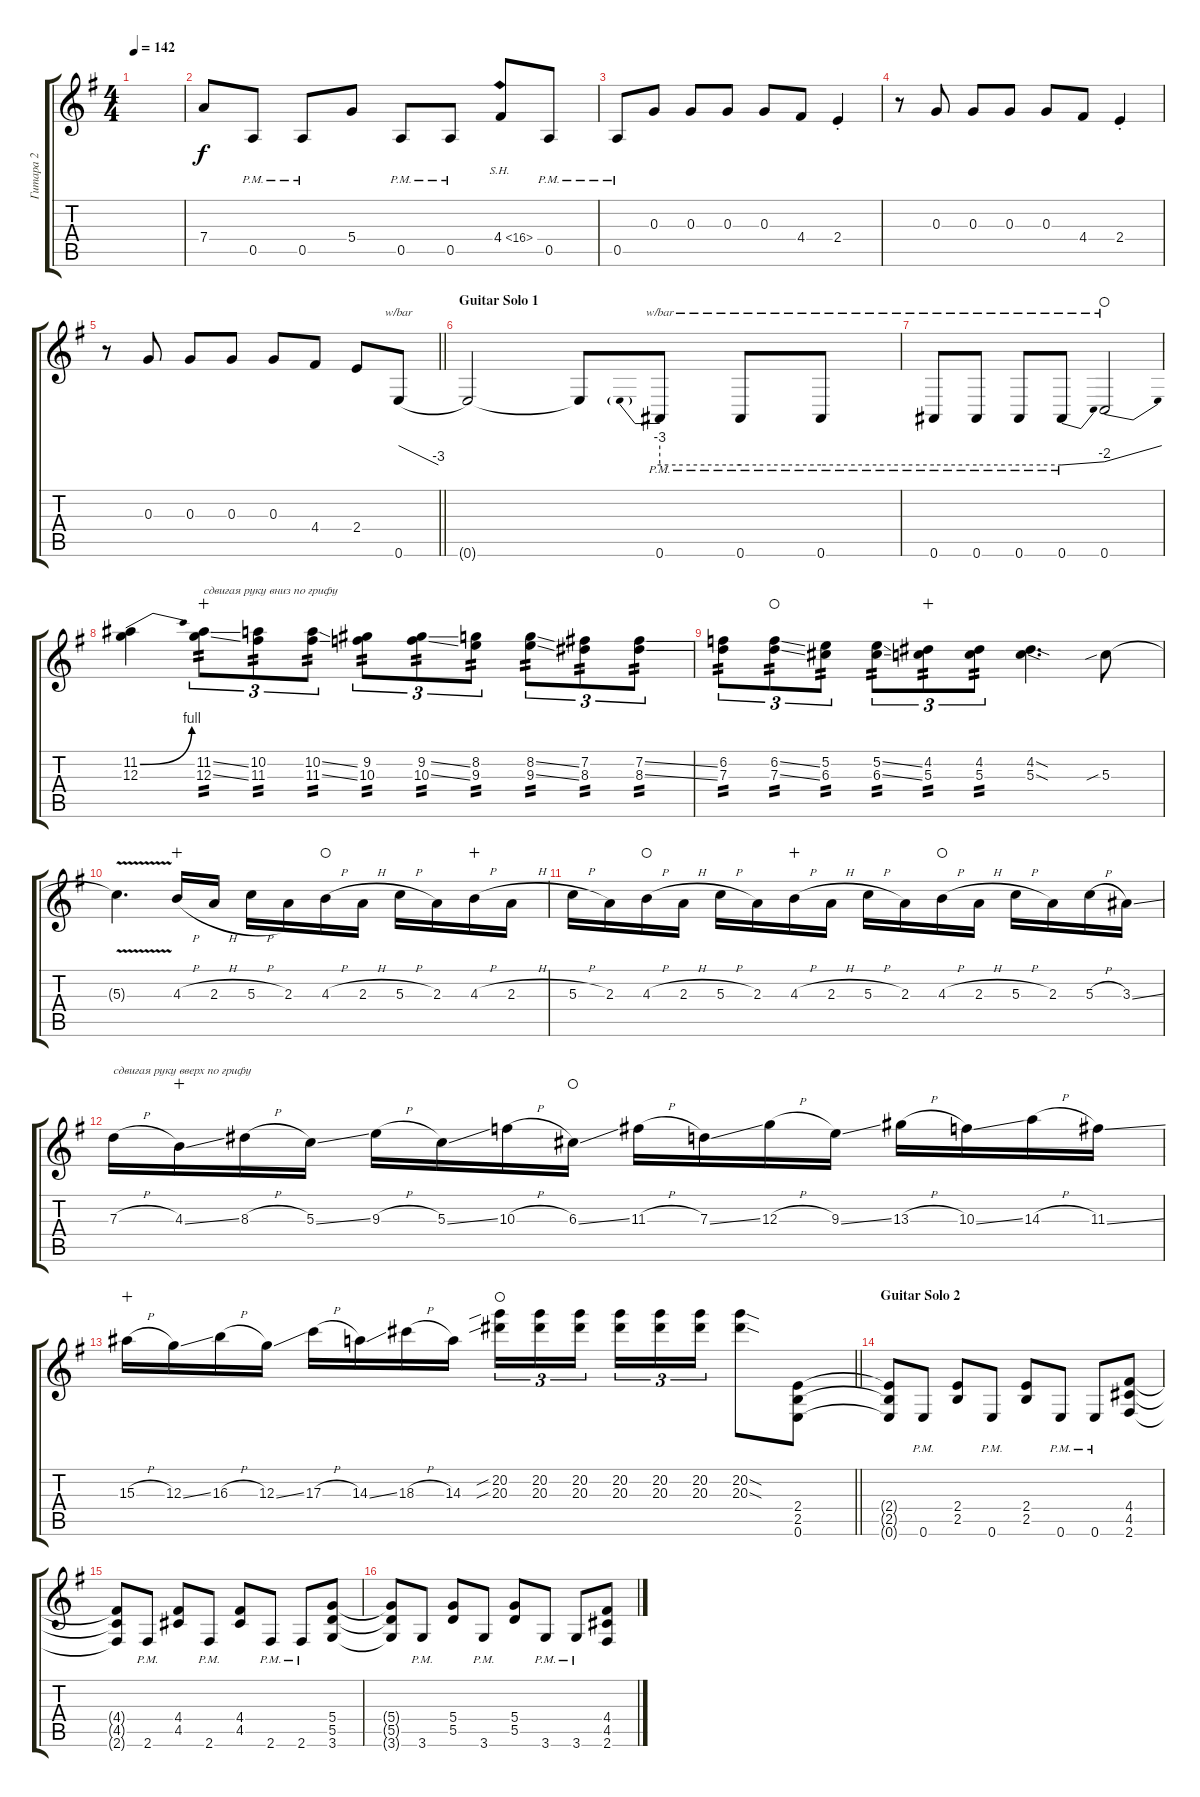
\track ("Гитара 2" "Гитара 2") {instrument distortionguitar}
\staff {score tabs}
\tuning (E4 B3 G3 D3 A2 E2) {hide}
\ts (4 4)
\tempo 142
\clef g2
\ks eminor
|
7.4.8 0.5{pm}.8 0.5{pm}.8 5.4.8 0.5{pm}.8 0.5{pm}.8 4.4{sh 12}.8 0.5{pm}.8 |
0.5{pm}.8 0.3.8 0.3.8 0.3.8 0.3.8 4.4.8 2.4{st}.4 |
r.8 0.3.8 0.3.8 0.3.8 0.3.8 4.4.8 2.4{st}.4 |
\barLineRight lightlight
r.8 0.3.8 0.3.8 0.3.8 0.3.8 4.4.8 2.4.8 0.6.8{tbe (dive default 0 0 60 -12) volume 10} |
\section ("" "Guitar Solo 1")
0.6{t}.2 0.6{t}.8 0.6{pm}.8{tbe (predive default 0 -12 60 -12)} 0.6{pm}.8{tbe (hold default 0 -12 60 -12)} 0.6{pm}.8{tbe (hold default 0 -12 60 -12)} |
0.6{pm}.8{tbe (hold default 0 -12 60 -12)} 0.6{pm}.8{tbe (hold default 0 -12 60 -12)} 0.6{pm}.8{tbe (hold default 0 -12 60 -12)} 0.6{pm}.8{tbe (dive default 0 -12 60 -8)} 0.6.2{tbe (dive default 0 -8 60 0) waho} |
(11.2{be (bend 0 0 60 4)} 12.3).4 (11.2{ss} 12.3{ss}).8{tu (3 2) txt "сдвигая руку вниз по грифу" tp 2 wahc} (10.2 11.3).8{tu (3 2) tp 2} (10.2{ss} 11.3{ss}).8{tu (3 2) tp 2} (9.2 10.3).8{tu (3 2) tp 2} (9.2{ss} 10.3{ss}).8{tu (3 2) tp 2} (8.2 9.3).8{tu (3 2) tp 2} (8.2{ss} 9.3{ss}).8{tu (3 2) tp 2} (7.2 8.3).8{tu (3 2) tp 2} (7.2{ss} 8.3{ss}).8{tu (3 2) tp 2} |
(6.2 7.3).8{tu (3 2) tp 2} (6.2{ss} 7.3{ss}).8{tu (3 2) tp 2 waho} (5.2 6.3).8{tu (3 2) tp 2} (5.2{ss} 6.3{ss}).8{tu (3 2) tp 2} (4.2 5.3).8{tu (3 2) tp 2 wahc} (4.2 5.3).8{tu (3 2) tp 2} (4.2{sod} 5.3{sod}).4{d} 5.3{sib}.8 |
5.3{v t}.4{d} 4.3{h}.16{wahc} 2.3{h}.16 5.3{h}.16 2.3.16 4.3{h}.16{waho} 2.3{h}.16 5.3{h}.16 2.3.16 4.3{h}.16{wahc} 2.3{h}.16 |
5.3{h}.16 2.3.16 4.3{h}.16{waho} 2.3{h}.16 5.3{h}.16 2.3.16 4.3{h}.16{wahc} 2.3{h}.16 5.3{h}.16 2.3.16 4.3{h}.16{waho} 2.3{h}.16 5.3{h}.16 2.3.16 5.3{h}.16 3.3{ss}.16 |
7.3{h}.16{txt "сдвигая руку вверх по грифу"} 4.3{ss}.16{wahc} 8.3{h}.16 5.3{ss}.16 9.3{h}.16 5.3{ss}.16 10.3{h}.16 6.3{ss}.16{waho} 11.3{h}.16 7.3{ss}.16 12.3{h}.16 9.3{ss}.16 13.3{h}.16 10.3{ss}.16 14.3{h}.16 11.3{ss}.16 |
\barLineRight lightlight
15.3{h}.16{wahc} 12.3{ss}.16 16.3{h}.16 12.3{ss}.16 17.3{h}.16 14.3{ss}.16 18.3{h}.16 14.3.16 (20.2{sib} 20.3{sib}).16{tu (3 2) waho} (20.2 20.3).16{tu (3 2)} (20.2 20.3).16{tu (3 2) beam splitsecondary} (20.2 20.3).16{tu (3 2)} (20.2 20.3).16{tu (3 2)} (20.2 20.3).16{tu (3 2)} (20.2{sod} 20.3{sod}).8 (2.4 2.5 0.6).8{volume 8} |
\section ("" "Guitar Solo 2")
(2.4{t} 2.5{t} 0.6{t}).8 0.6{pm}.8 (2.4 2.5).8 0.6{pm}.8 (2.4 2.5).8 0.6{pm}.8 0.6{pm}.8 (4.4 4.5 2.6).8 |
(4.4{t} 4.5{t} 2.6{t}).8 2.6{pm}.8 (4.4 4.5).8 2.6{pm}.8 (4.4 4.5).8 2.6{pm}.8 2.6{pm}.8 (5.4 5.5 3.6).8 |
(5.4{t} 5.5{t} 3.6{t}).8 3.6{pm}.8 (5.4 5.5).8 3.6{pm}.8 (5.4 5.5).8 3.6{pm}.8 3.6{pm}.8 (4.4 4.5 2.6).8
